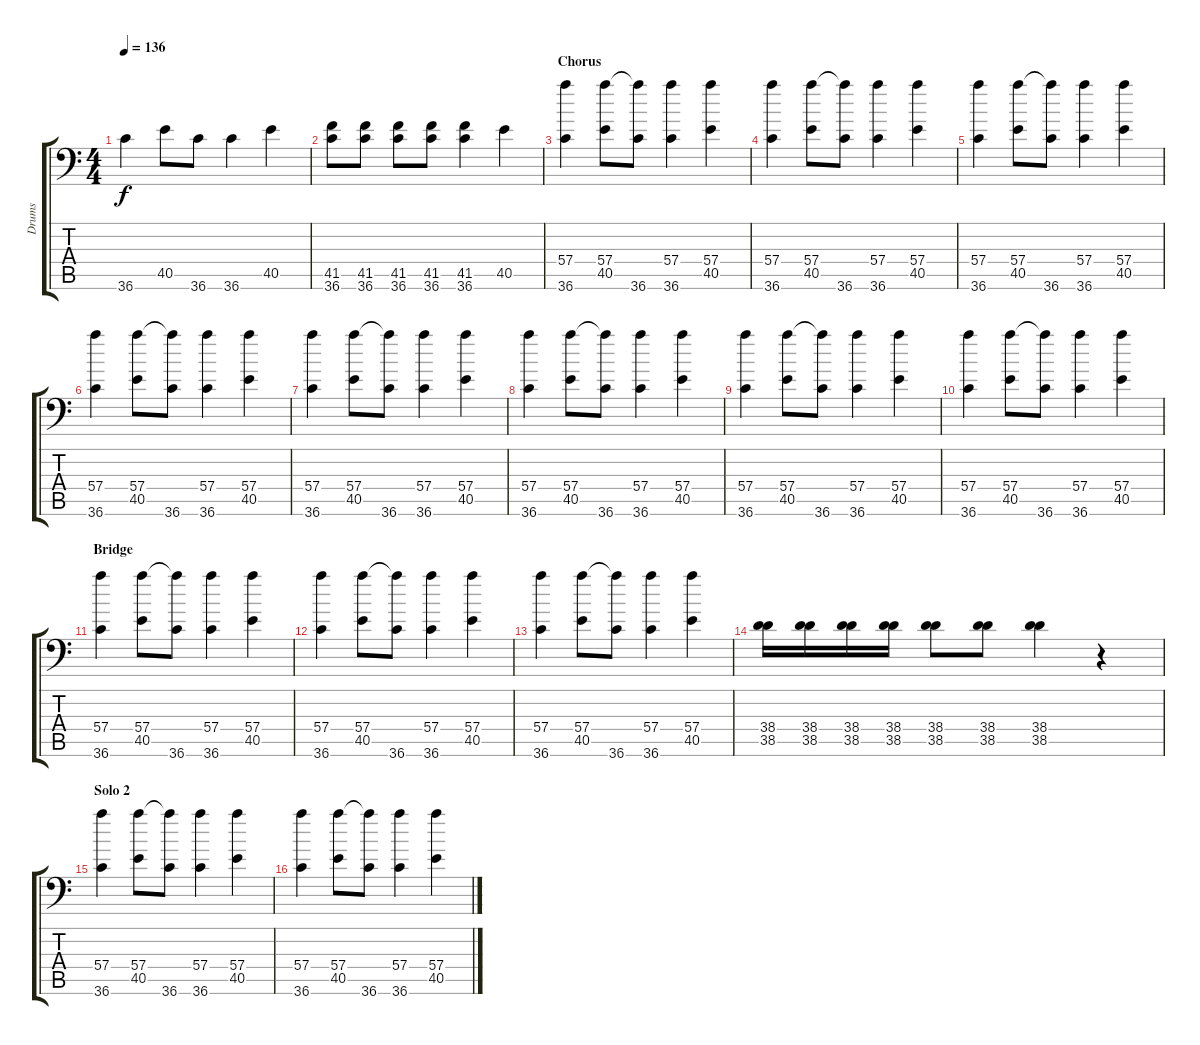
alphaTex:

\track ("Drums" "Drums") {instrument acousticgrandpiano}
\staff {score tabs}
\tuning (C-1 C-1 C-1 C-1 C-1 C-1) {hide}
\ts (4 4)
\tempo 136
\clef f4
\ks c
36.6.4{dy f} 40.5.8 36.6.8 36.6.4 40.5.4 |
(41.5 36.6).8 (41.5 36.6).8 (41.5 36.6).8 (41.5 36.6).8 (41.5 36.6).4 40.5.4 |
\section ("" "Chorus")
(57.4 36.6).4 (57.4 40.5).8 (57.4{t} 36.6).8 (57.4 36.6).4 (57.4 40.5).4 |
(57.4 36.6).4 (57.4 40.5).8 (57.4{t} 36.6).8 (57.4 36.6).4 (57.4 40.5).4 |
(57.4 36.6).4 (57.4 40.5).8 (57.4{t} 36.6).8 (57.4 36.6).4 (57.4 40.5).4 |
(57.4 36.6).4 (57.4 40.5).8 (57.4{t} 36.6).8 (57.4 36.6).4 (57.4 40.5).4 |
(57.4 36.6).4 (57.4 40.5).8 (57.4{t} 36.6).8 (57.4 36.6).4 (57.4 40.5).4 |
(57.4 36.6).4 (57.4 40.5).8 (57.4{t} 36.6).8 (57.4 36.6).4 (57.4 40.5).4 |
(57.4 36.6).4 (57.4 40.5).8 (57.4{t} 36.6).8 (57.4 36.6).4 (57.4 40.5).4 |
(57.4 36.6).4 (57.4 40.5).8 (57.4{t} 36.6).8 (57.4 36.6).4 (57.4 40.5).4 |
\section ("" "Bridge")
(57.4 36.6).4 (57.4 40.5).8 (57.4{t} 36.6).8 (57.4 36.6).4 (57.4 40.5).4 |
(57.4 36.6).4 (57.4 40.5).8 (57.4{t} 36.6).8 (57.4 36.6).4 (57.4 40.5).4 |
(57.4 36.6).4 (57.4 40.5).8 (57.4{t} 36.6).8 (57.4 36.6).4 (57.4 40.5).4 |
(38.4 38.5).16 (38.4 38.5).16 (38.4 38.5).16 (38.4 38.5).16 (38.4 38.5).8 (38.4 38.5).8 (38.4 38.5).4 r.4 |
\section ("" "Solo 2")
(57.4 36.6).4 (57.4 40.5).8 (57.4{t} 36.6).8 (57.4 36.6).4 (57.4 40.5).4 |
(57.4 36.6).4 (57.4 40.5).8 (57.4{t} 36.6).8 (57.4 36.6).4 (57.4 40.5).4
